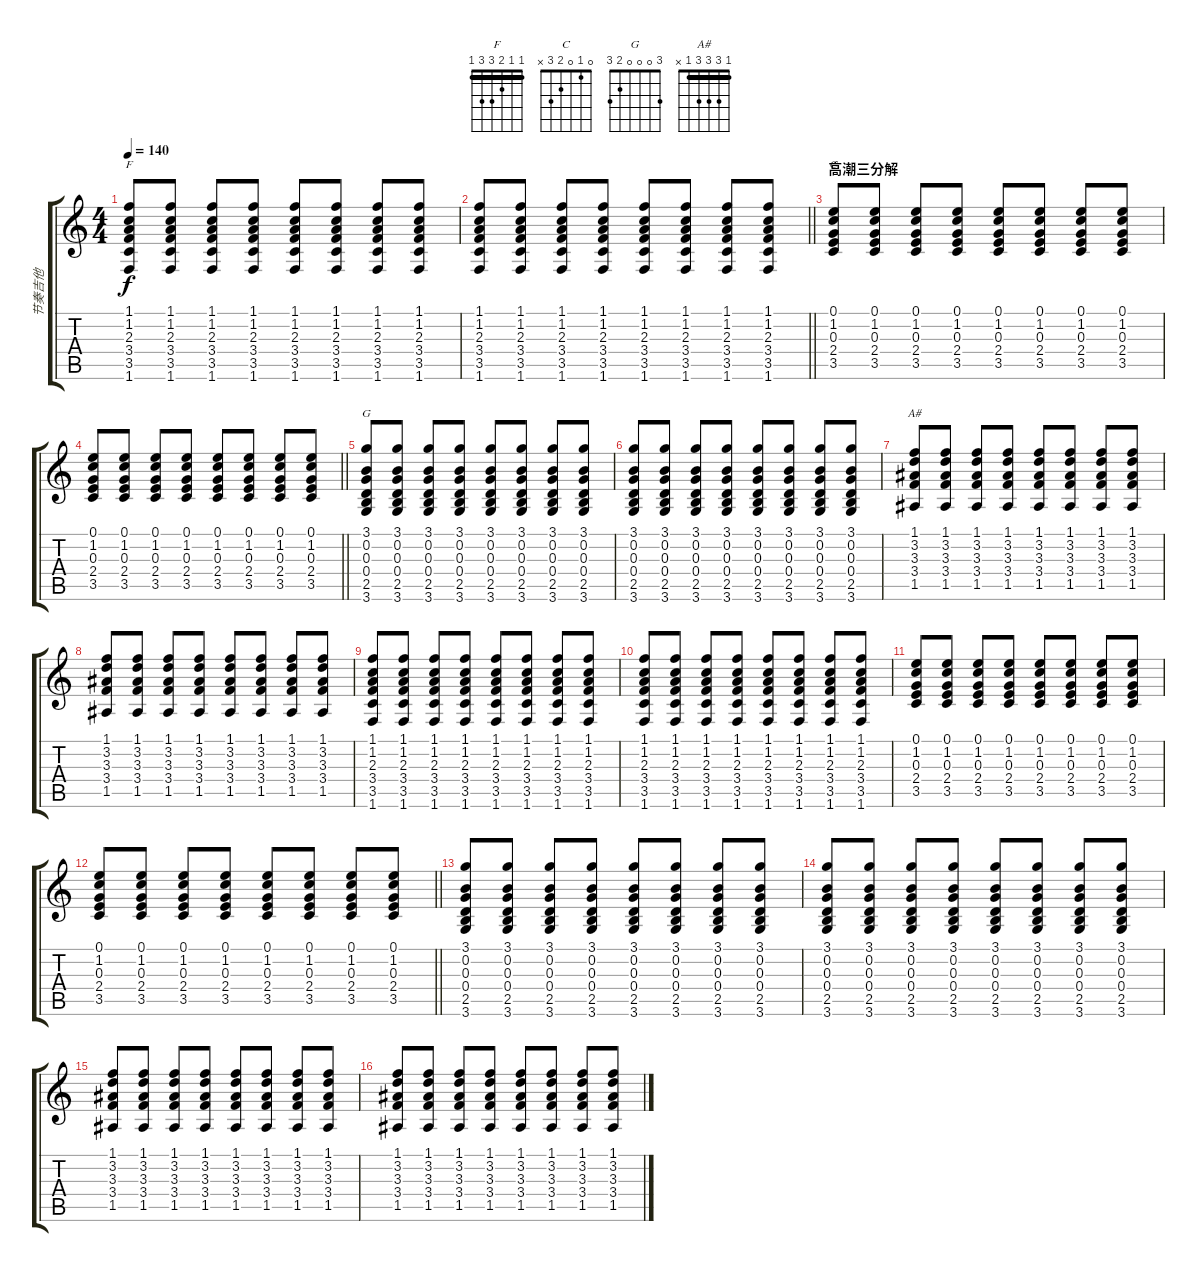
\track ("节奏吉他" "节奏吉他") {instrument acousticguitarsteel}
\staff {score tabs}
\tuning (E4 B3 G3 D3 A2 E2) {hide}
\chord ("F" 1 1 2 3 3 1) {barre 1}
\chord ("C" 0 1 0 2 3 x)
\chord ("G" 3 0 0 0 2 3)
\chord ("A#" 1 3 3 3 1 x) {barre 1}
\ts (4 4)
\tempo 140
\clef g2
\ks c
(1.1 1.2 2.3 3.4 3.5 1.6).8{ch "F" dy f} (1.1 1.2 2.3 3.4 3.5 1.6).8 (1.1 1.2 2.3 3.4 3.5 1.6).8 (1.1 1.2 2.3 3.4 3.5 1.6).8 (1.1 1.2 2.3 3.4 3.5 1.6).8 (1.1 1.2 2.3 3.4 3.5 1.6).8 (1.1 1.2 2.3 3.4 3.5 1.6).8 (1.1 1.2 2.3 3.4 3.5 1.6).8 |
\barLineRight lightlight
(1.1 1.2 2.3 3.4 3.5 1.6).8 (1.1 1.2 2.3 3.4 3.5 1.6).8 (1.1 1.2 2.3 3.4 3.5 1.6).8 (1.1 1.2 2.3 3.4 3.5 1.6).8 (1.1 1.2 2.3 3.4 3.5 1.6).8 (1.1 1.2 2.3 3.4 3.5 1.6).8 (1.1 1.2 2.3 3.4 3.5 1.6).8 (1.1 1.2 2.3 3.4 3.5 1.6).8 |
\section ("" "高潮三分解")
(0.1 1.2 0.3 2.4 3.5).8{ch "C"} (0.1 1.2 0.3 2.4 3.5).8 (0.1 1.2 0.3 2.4 3.5).8 (0.1 1.2 0.3 2.4 3.5).8 (0.1 1.2 0.3 2.4 3.5).8 (0.1 1.2 0.3 2.4 3.5).8 (0.1 1.2 0.3 2.4 3.5).8 (0.1 1.2 0.3 2.4 3.5).8 |
\barLineRight lightlight
(0.1 1.2 0.3 2.4 3.5).8 (0.1 1.2 0.3 2.4 3.5).8 (0.1 1.2 0.3 2.4 3.5).8 (0.1 1.2 0.3 2.4 3.5).8 (0.1 1.2 0.3 2.4 3.5).8 (0.1 1.2 0.3 2.4 3.5).8 (0.1 1.2 0.3 2.4 3.5).8 (0.1 1.2 0.3 2.4 3.5).8 |
(3.1 0.2 0.3 0.4 2.5 3.6).8{ch "G"} (3.1 0.2 0.3 0.4 2.5 3.6).8 (3.1 0.2 0.3 0.4 2.5 3.6).8 (3.1 0.2 0.3 0.4 2.5 3.6).8 (3.1 0.2 0.3 0.4 2.5 3.6).8 (3.1 0.2 0.3 0.4 2.5 3.6).8 (3.1 0.2 0.3 0.4 2.5 3.6).8 (3.1 0.2 0.3 0.4 2.5 3.6).8 |
(3.1 0.2 0.3 0.4 2.5 3.6).8 (3.1 0.2 0.3 0.4 2.5 3.6).8 (3.1 0.2 0.3 0.4 2.5 3.6).8 (3.1 0.2 0.3 0.4 2.5 3.6).8 (3.1 0.2 0.3 0.4 2.5 3.6).8 (3.1 0.2 0.3 0.4 2.5 3.6).8 (3.1 0.2 0.3 0.4 2.5 3.6).8 (3.1 0.2 0.3 0.4 2.5 3.6).8 |
(1.1 3.2 3.3 3.4 1.5).8{ch "A#"} (1.1 3.2 3.3 3.4 1.5).8 (1.1 3.2 3.3 3.4 1.5).8 (1.1 3.2 3.3 3.4 1.5).8 (1.1 3.2 3.3 3.4 1.5).8 (1.1 3.2 3.3 3.4 1.5).8 (1.1 3.2 3.3 3.4 1.5).8 (1.1 3.2 3.3 3.4 1.5).8 |
(1.1 3.2 3.3 3.4 1.5).8 (1.1 3.2 3.3 3.4 1.5).8 (1.1 3.2 3.3 3.4 1.5).8 (1.1 3.2 3.3 3.4 1.5).8 (1.1 3.2 3.3 3.4 1.5).8 (1.1 3.2 3.3 3.4 1.5).8 (1.1 3.2 3.3 3.4 1.5).8 (1.1 3.2 3.3 3.4 1.5).8 |
(1.1 1.2 2.3 3.4 3.5 1.6).8 (1.1 1.2 2.3 3.4 3.5 1.6).8 (1.1 1.2 2.3 3.4 3.5 1.6).8 (1.1 1.2 2.3 3.4 3.5 1.6).8 (1.1 1.2 2.3 3.4 3.5 1.6).8 (1.1 1.2 2.3 3.4 3.5 1.6).8 (1.1 1.2 2.3 3.4 3.5 1.6).8 (1.1 1.2 2.3 3.4 3.5 1.6).8 |
(1.1 1.2 2.3 3.4 3.5 1.6).8 (1.1 1.2 2.3 3.4 3.5 1.6).8 (1.1 1.2 2.3 3.4 3.5 1.6).8 (1.1 1.2 2.3 3.4 3.5 1.6).8 (1.1 1.2 2.3 3.4 3.5 1.6).8 (1.1 1.2 2.3 3.4 3.5 1.6).8 (1.1 1.2 2.3 3.4 3.5 1.6).8 (1.1 1.2 2.3 3.4 3.5 1.6).8 |
(0.1 1.2 0.3 2.4 3.5).8 (0.1 1.2 0.3 2.4 3.5).8 (0.1 1.2 0.3 2.4 3.5).8 (0.1 1.2 0.3 2.4 3.5).8 (0.1 1.2 0.3 2.4 3.5).8 (0.1 1.2 0.3 2.4 3.5).8 (0.1 1.2 0.3 2.4 3.5).8 (0.1 1.2 0.3 2.4 3.5).8 |
\barLineRight lightlight
(0.1 1.2 0.3 2.4 3.5).8 (0.1 1.2 0.3 2.4 3.5).8 (0.1 1.2 0.3 2.4 3.5).8 (0.1 1.2 0.3 2.4 3.5).8 (0.1 1.2 0.3 2.4 3.5).8 (0.1 1.2 0.3 2.4 3.5).8 (0.1 1.2 0.3 2.4 3.5).8 (0.1 1.2 0.3 2.4 3.5).8 |
(3.1 0.2 0.3 0.4 2.5 3.6).8 (3.1 0.2 0.3 0.4 2.5 3.6).8 (3.1 0.2 0.3 0.4 2.5 3.6).8 (3.1 0.2 0.3 0.4 2.5 3.6).8 (3.1 0.2 0.3 0.4 2.5 3.6).8 (3.1 0.2 0.3 0.4 2.5 3.6).8 (3.1 0.2 0.3 0.4 2.5 3.6).8 (3.1 0.2 0.3 0.4 2.5 3.6).8 |
(3.1 0.2 0.3 0.4 2.5 3.6).8 (3.1 0.2 0.3 0.4 2.5 3.6).8 (3.1 0.2 0.3 0.4 2.5 3.6).8 (3.1 0.2 0.3 0.4 2.5 3.6).8 (3.1 0.2 0.3 0.4 2.5 3.6).8 (3.1 0.2 0.3 0.4 2.5 3.6).8 (3.1 0.2 0.3 0.4 2.5 3.6).8 (3.1 0.2 0.3 0.4 2.5 3.6).8 |
(1.1 3.2 3.3 3.4 1.5).8 (1.1 3.2 3.3 3.4 1.5).8 (1.1 3.2 3.3 3.4 1.5).8 (1.1 3.2 3.3 3.4 1.5).8 (1.1 3.2 3.3 3.4 1.5).8 (1.1 3.2 3.3 3.4 1.5).8 (1.1 3.2 3.3 3.4 1.5).8 (1.1 3.2 3.3 3.4 1.5).8 |
(1.1 3.2 3.3 3.4 1.5).8 (1.1 3.2 3.3 3.4 1.5).8 (1.1 3.2 3.3 3.4 1.5).8 (1.1 3.2 3.3 3.4 1.5).8 (1.1 3.2 3.3 3.4 1.5).8 (1.1 3.2 3.3 3.4 1.5).8 (1.1 3.2 3.3 3.4 1.5).8 (1.1 3.2 3.3 3.4 1.5).8
